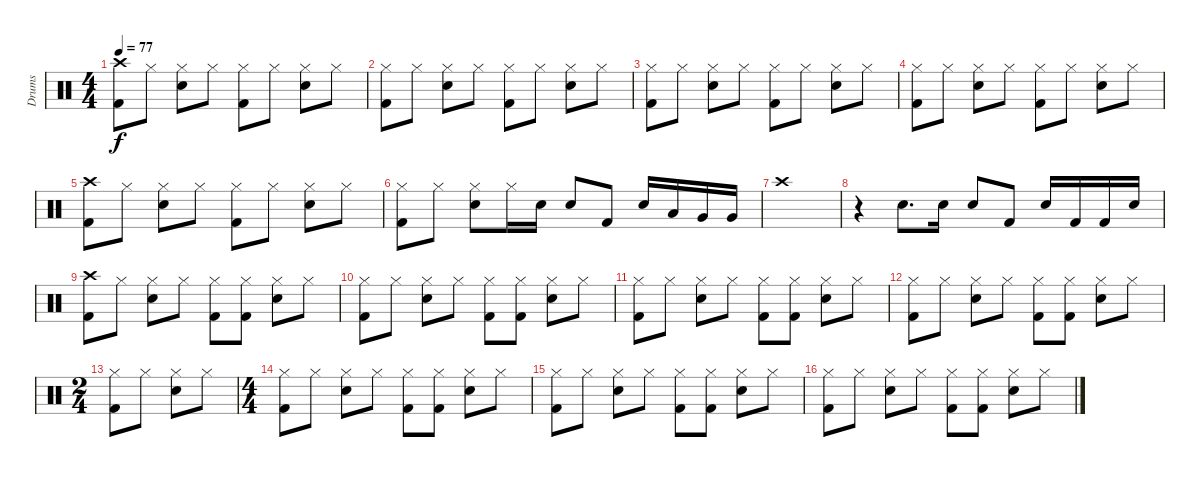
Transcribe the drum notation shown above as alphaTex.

\track ("Drums" "Drums") {instrument percussion}
\staff {score}
\articulation defaults
\ts (4 4)
\tempo 77
\clef neutral
\ks c
("Crash high (hit)" "Kick (hit) 2").8{dy f} "Hi-Hat (closed)".8 ("Hi-Hat (closed)" "Snare (hit) 2").8 "Hi-Hat (closed)".8 ("Hi-Hat (closed)" "Kick (hit) 2").8 "Hi-Hat (closed)".8 ("Hi-Hat (closed)" "Snare (hit) 2").8 "Hi-Hat (closed)".8 |
("Hi-Hat (closed)" "Kick (hit) 2").8 "Hi-Hat (closed)".8 ("Hi-Hat (closed)" "Snare (hit) 2").8 "Hi-Hat (closed)".8 ("Hi-Hat (closed)" "Kick (hit) 2").8 "Hi-Hat (closed)".8 ("Hi-Hat (closed)" "Snare (hit) 2").8 "Hi-Hat (closed)".8 |
("Hi-Hat (closed)" "Kick (hit) 2").8 "Hi-Hat (closed)".8 ("Hi-Hat (closed)" "Snare (hit) 2").8 "Hi-Hat (closed)".8 ("Hi-Hat (closed)" "Kick (hit) 2").8 "Hi-Hat (closed)".8 ("Hi-Hat (closed)" "Snare (hit) 2").8 "Hi-Hat (closed)".8 |
("Hi-Hat (closed)" "Kick (hit) 2").8 "Hi-Hat (closed)".8 ("Hi-Hat (closed)" "Snare (hit) 2").8 "Hi-Hat (closed)".8 ("Hi-Hat (closed)" "Kick (hit) 2").8 "Hi-Hat (closed)".8 ("Hi-Hat (closed)" "Snare (hit) 2").8 "Hi-Hat (closed)".8 |
("Crash high (hit)" "Kick (hit) 2").8 "Hi-Hat (closed)".8 ("Hi-Hat (closed)" "Snare (hit) 2").8 "Hi-Hat (closed)".8 ("Hi-Hat (closed)" "Kick (hit) 2").8 "Hi-Hat (closed)".8 ("Hi-Hat (closed)" "Snare (hit) 2").8 "Hi-Hat (closed)".8 |
("Hi-Hat (closed)" "Kick (hit) 2").8 "Hi-Hat (closed)".8 ("Hi-Hat (closed)" "Snare (hit) 2").8 "Hi-Hat (closed)".16 "Snare (hit) 2".16 "Snare (hit) 2".8 "Kick (hit) 2".8 "Snare (hit) 2".16 "Low Tom (hit)".16 "Very Low Tom (hit)".16 "Very Low Tom (hit)".16 |
"Crash high (hit)".1 |
r.4 "Snare (hit) 2".8{d} "Snare (hit) 2".16 "Snare (hit) 2".8 "Kick (hit) 2".8 "Snare (hit) 2".16 "Kick (hit) 2".16 "Kick (hit) 2".16 "Snare (hit) 2".16 |
("Crash high (hit)" "Kick (hit) 2").8 "Hi-Hat (closed)".8 ("Hi-Hat (closed)" "Snare (hit) 2").8 "Hi-Hat (closed)".8 ("Hi-Hat (closed)" "Kick (hit) 2").8 ("Hi-Hat (closed)" "Kick (hit) 2").8 ("Hi-Hat (closed)" "Snare (hit) 2").8 "Hi-Hat (closed)".8 |
("Hi-Hat (closed)" "Kick (hit) 2").8 "Hi-Hat (closed)".8 ("Hi-Hat (closed)" "Snare (hit) 2").8 "Hi-Hat (closed)".8 ("Hi-Hat (closed)" "Kick (hit) 2").8 ("Hi-Hat (closed)" "Kick (hit) 2").8 ("Hi-Hat (closed)" "Snare (hit) 2").8 "Hi-Hat (closed)".8 |
("Hi-Hat (closed)" "Kick (hit) 2").8 "Hi-Hat (closed)".8 ("Hi-Hat (closed)" "Snare (hit) 2").8 "Hi-Hat (closed)".8 ("Hi-Hat (closed)" "Kick (hit) 2").8 ("Hi-Hat (closed)" "Kick (hit) 2").8 ("Hi-Hat (closed)" "Snare (hit) 2").8 "Hi-Hat (closed)".8 |
("Hi-Hat (closed)" "Kick (hit) 2").8 "Hi-Hat (closed)".8 ("Hi-Hat (closed)" "Snare (hit) 2").8 "Hi-Hat (closed)".8 ("Hi-Hat (closed)" "Kick (hit) 2").8 ("Hi-Hat (closed)" "Kick (hit) 2").8 ("Hi-Hat (closed)" "Snare (hit) 2").8 "Hi-Hat (closed)".8 |
\ts (2 4)
("Hi-Hat (closed)" "Kick (hit) 2").8 "Hi-Hat (closed)".8 ("Hi-Hat (closed)" "Snare (hit) 2").8 "Hi-Hat (closed)".8 |
\ts (4 4)
("Hi-Hat (closed)" "Kick (hit) 2").8 "Hi-Hat (closed)".8 ("Hi-Hat (closed)" "Snare (hit) 2").8 "Hi-Hat (closed)".8 ("Hi-Hat (closed)" "Kick (hit) 2").8 ("Hi-Hat (closed)" "Kick (hit) 2").8 ("Hi-Hat (closed)" "Snare (hit) 2").8 "Hi-Hat (closed)".8 |
("Hi-Hat (closed)" "Kick (hit) 2").8 "Hi-Hat (closed)".8 ("Hi-Hat (closed)" "Snare (hit) 2").8 "Hi-Hat (closed)".8 ("Hi-Hat (closed)" "Kick (hit) 2").8 ("Hi-Hat (closed)" "Kick (hit) 2").8 ("Hi-Hat (closed)" "Snare (hit) 2").8 "Hi-Hat (closed)".8 |
("Hi-Hat (closed)" "Kick (hit) 2").8 "Hi-Hat (closed)".8 ("Hi-Hat (closed)" "Snare (hit) 2").8 "Hi-Hat (closed)".8 ("Hi-Hat (closed)" "Kick (hit) 2").8 ("Hi-Hat (closed)" "Kick (hit) 2").8 ("Hi-Hat (closed)" "Snare (hit) 2").8 "Hi-Hat (closed)".8
